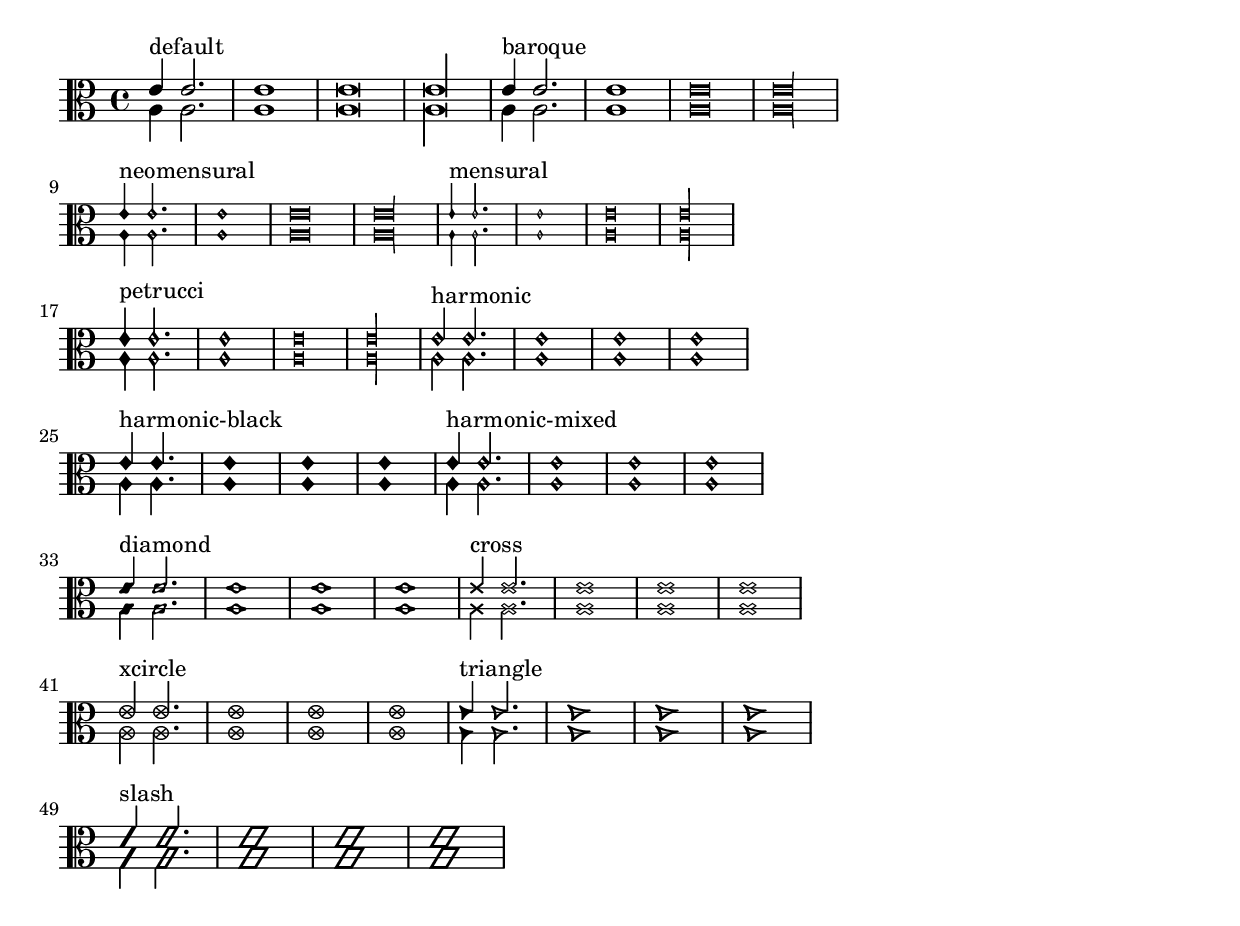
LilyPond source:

\version "2.10.0"
\header{
  texidoc="
Note head shapes may be set from several choices.  
The stem endings should be adjusted according to the note head.  
If you want different note head styles on one stem,
you must create a special context.

Harmonic notes have a different shape and different
dimensions. 
"
}

\layout {
  indent = 0.0
  ragged-right = ##t
}

pattern = <<
  \new Voice {
    \override Stem  #'direction = #UP
    e'4 e'2. e'1 e'\breve*1/2 e'\longa*1/4
  }
  \new Voice {
    \override Stem  #'direction = #DOWN
    a4 a2. a1 a\breve*1/2 a\longa*1/4
  }
>>


\transpose c c {
  \clef C

  \override Staff.NoteHead  #'style = #'default
  s1*0^\markup { "default" }
  \pattern

  \override Staff.NoteHead  #'style = #'baroque
  s1*0^\markup { "baroque" }
  \pattern

  \break

  \override Staff.NoteHead  #'style = #'neomensural
  s1*0^\markup { "neomensural" }
  \pattern

  \override Staff.NoteHead  #'style = #'mensural
  s1*0^\markup { "mensural" }
  \pattern

  \break

  \override Staff.NoteHead  #'style = #'petrucci
  s1*0^\markup { "petrucci" }
  \pattern

  \override Staff.NoteHead  #'style = #'harmonic
  s1*0^\markup { "harmonic" }
  \pattern

  \break

  \override Staff.NoteHead  #'style = #'harmonic-black
  s1*0^\markup { "harmonic-black" }
  \pattern

  \override Staff.NoteHead  #'style = #'harmonic-mixed
  s1*0^\markup { "harmonic-mixed" }
  \pattern

  \break

  \override Staff.NoteHead  #'style = #'diamond
  s1*0^\markup { "diamond" }
  \pattern

  \override Staff.NoteHead  #'style = #'cross
  s1*0^\markup { "cross" }
  \pattern

  \break

  \override Staff.NoteHead  #'style = #'xcircle
  s1*0^\markup { "xcircle" }
  \pattern

  \override Staff.NoteHead  #'style = #'triangle
  s1*0^\markup { "triangle" }
  \pattern

  \break

  \override Staff.NoteHead  #'style = #'slash
  s1*0^\markup { "slash" }
  \pattern
}



